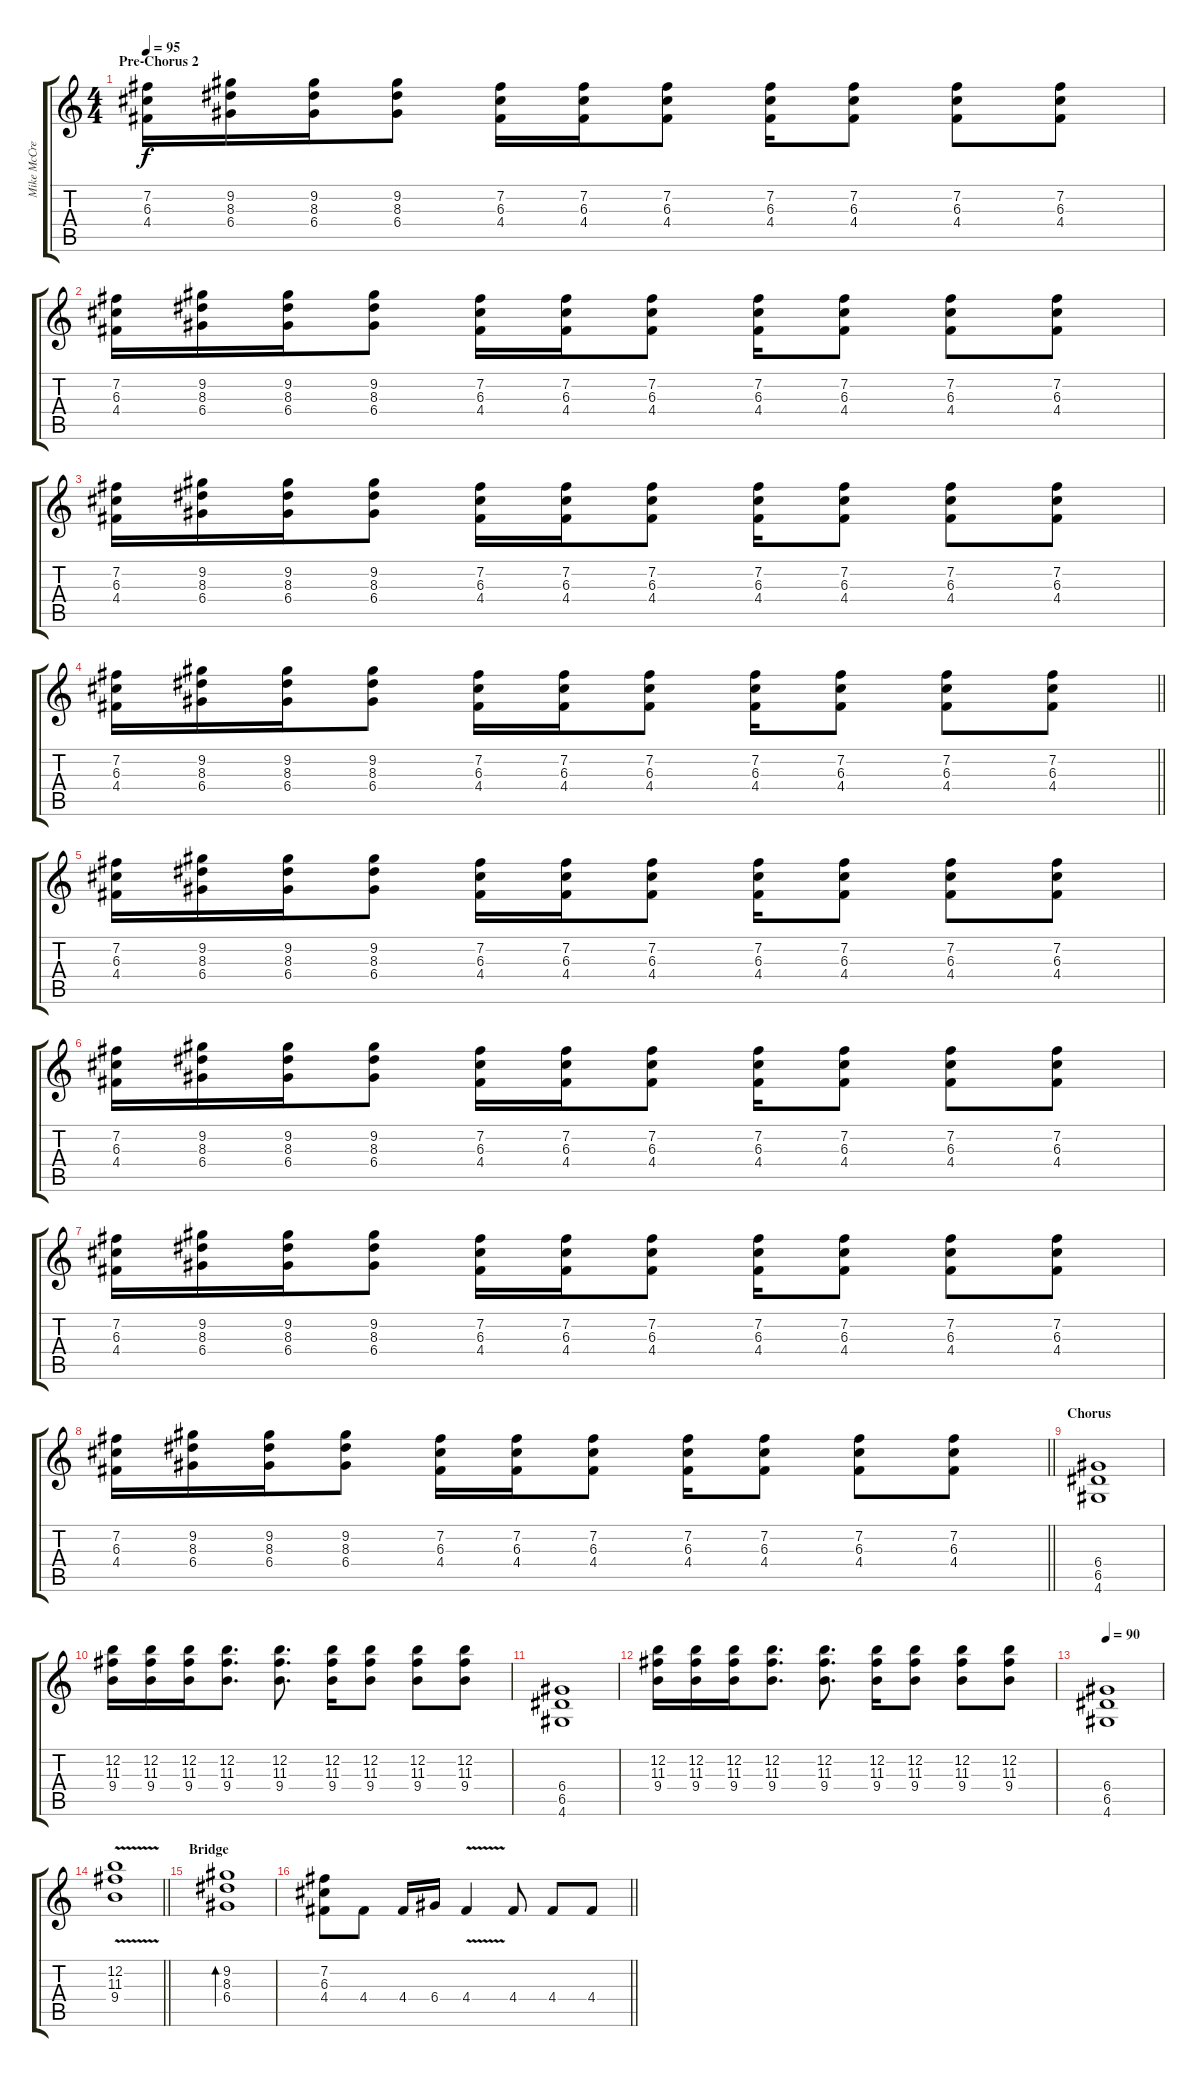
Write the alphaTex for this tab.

\track ("Mike McCready" "Mike McCre") {instrument distortionguitar}
\staff {score tabs}
\tuning (E4 B3 G3 D3 A2 E2) {hide}
\ts (4 4)
\section ("" "Pre-Chorus 2")
\tempo 95
\clef g2
\ks c
(7.2 6.3 4.4).16{dy f} (9.2 8.3 6.4).16 (9.2 8.3 6.4).16 (9.2 8.3 6.4).8 (7.2 6.3 4.4).16 (7.2 6.3 4.4).16 (7.2 6.3 4.4).8 (7.2 6.3 4.4).16 (7.2 6.3 4.4).8 (7.2 6.3 4.4).8 (7.2 6.3 4.4).8 |
(7.2 6.3 4.4).16 (9.2 8.3 6.4).16 (9.2 8.3 6.4).16 (9.2 8.3 6.4).8 (7.2 6.3 4.4).16 (7.2 6.3 4.4).16 (7.2 6.3 4.4).8 (7.2 6.3 4.4).16 (7.2 6.3 4.4).8 (7.2 6.3 4.4).8 (7.2 6.3 4.4).8 |
(7.2 6.3 4.4).16 (9.2 8.3 6.4).16 (9.2 8.3 6.4).16 (9.2 8.3 6.4).8 (7.2 6.3 4.4).16 (7.2 6.3 4.4).16 (7.2 6.3 4.4).8 (7.2 6.3 4.4).16 (7.2 6.3 4.4).8 (7.2 6.3 4.4).8 (7.2 6.3 4.4).8 |
\barLineRight lightlight
(7.2 6.3 4.4).16 (9.2 8.3 6.4).16 (9.2 8.3 6.4).16 (9.2 8.3 6.4).8 (7.2 6.3 4.4).16 (7.2 6.3 4.4).16 (7.2 6.3 4.4).8 (7.2 6.3 4.4).16 (7.2 6.3 4.4).8 (7.2 6.3 4.4).8 (7.2 6.3 4.4).8 |
(7.2 6.3 4.4).16 (9.2 8.3 6.4).16 (9.2 8.3 6.4).16 (9.2 8.3 6.4).8 (7.2 6.3 4.4).16 (7.2 6.3 4.4).16 (7.2 6.3 4.4).8 (7.2 6.3 4.4).16 (7.2 6.3 4.4).8 (7.2 6.3 4.4).8 (7.2 6.3 4.4).8 |
(7.2 6.3 4.4).16 (9.2 8.3 6.4).16 (9.2 8.3 6.4).16 (9.2 8.3 6.4).8 (7.2 6.3 4.4).16 (7.2 6.3 4.4).16 (7.2 6.3 4.4).8 (7.2 6.3 4.4).16 (7.2 6.3 4.4).8 (7.2 6.3 4.4).8 (7.2 6.3 4.4).8 |
(7.2 6.3 4.4).16 (9.2 8.3 6.4).16 (9.2 8.3 6.4).16 (9.2 8.3 6.4).8 (7.2 6.3 4.4).16 (7.2 6.3 4.4).16 (7.2 6.3 4.4).8 (7.2 6.3 4.4).16 (7.2 6.3 4.4).8 (7.2 6.3 4.4).8 (7.2 6.3 4.4).8 |
\barLineRight lightlight
(7.2 6.3 4.4).16 (9.2 8.3 6.4).16 (9.2 8.3 6.4).16 (9.2 8.3 6.4).8 (7.2 6.3 4.4).16 (7.2 6.3 4.4).16 (7.2 6.3 4.4).8 (7.2 6.3 4.4).16 (7.2 6.3 4.4).8 (7.2 6.3 4.4).8 (7.2 6.3 4.4).8 |
\section ("" "Chorus")
(6.4 6.5 4.6).1 |
(12.2 11.3 9.4).16 (12.2 11.3 9.4).16 (12.2 11.3 9.4).16 (12.2 11.3 9.4).8{d} (12.2 11.3 9.4).8{d} (12.2 11.3 9.4).16 (12.2 11.3 9.4).8 (12.2 11.3 9.4).8 (12.2 11.3 9.4).8 |
(6.4 6.5 4.6).1 |
(12.2 11.3 9.4).16 (12.2 11.3 9.4).16 (12.2 11.3 9.4).16 (12.2 11.3 9.4).8{d} (12.2 11.3 9.4).8{d} (12.2 11.3 9.4).16 (12.2 11.3 9.4).8 (12.2 11.3 9.4).8 (12.2 11.3 9.4).8 |
\tempo 90
(6.4 6.5 4.6).1 |
\barLineRight lightlight
(12.2{v} 11.3{v} 9.4{v}).1 |
\section ("" "Bridge")
(9.2 8.3 6.4).1{bd 240 instrument electricguitarclean} |
\barLineRight lightlight
(7.2 6.3 4.4).8 4.4.8 4.4.16 6.4.16 4.4{v}.4 4.4.8 4.4.8 4.4.8
